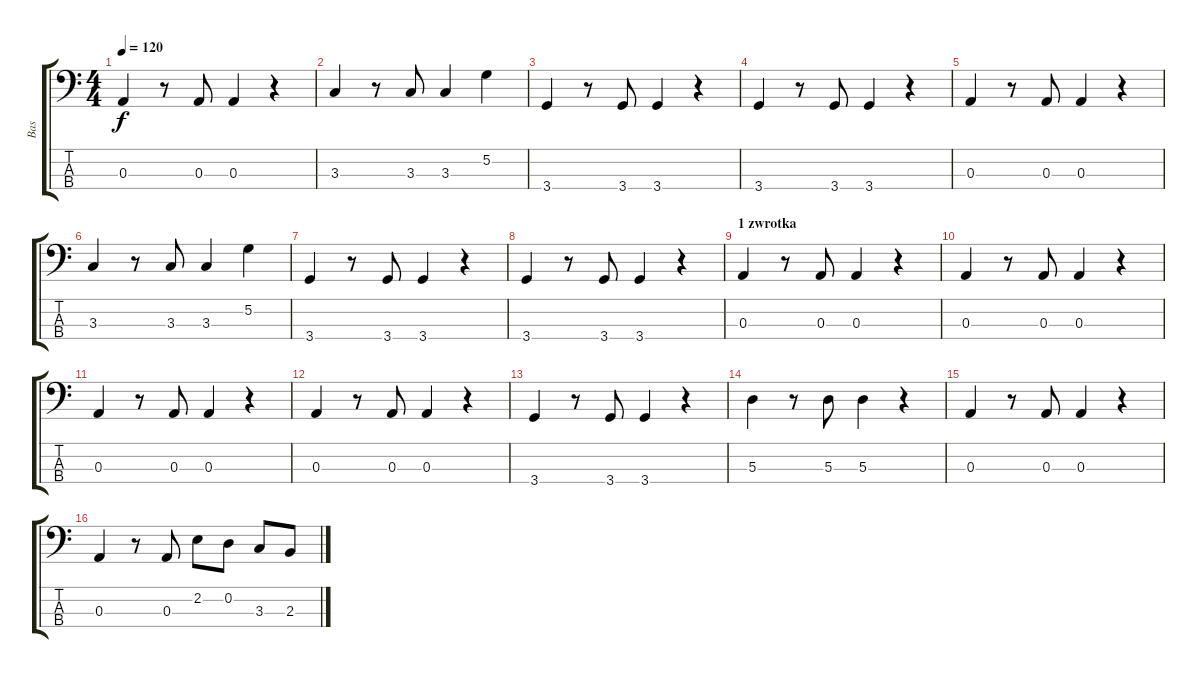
\track ("Bas" "Bas") {instrument electricbassfinger}
\staff {score tabs}
\tuning (G2 D2 A1 E1) {hide}
\ts (4 4)
\tempo 120
\clef f4
\ks c
0.3.4{dy f} r.8 0.3.8 0.3.4 r.4 |
3.3.4 r.8 3.3.8 3.3.4 5.2.4 |
3.4.4 r.8 3.4.8 3.4.4 r.4 |
3.4.4 r.8 3.4.8 3.4.4 r.4 |
0.3.4 r.8 0.3.8 0.3.4 r.4 |
3.3.4 r.8 3.3.8 3.3.4 5.2.4 |
3.4.4 r.8 3.4.8 3.4.4 r.4 |
3.4.4 r.8 3.4.8 3.4.4 r.4 |
\section ("" "1 zwrotka")
0.3.4 r.8 0.3.8 0.3.4 r.4 |
0.3.4 r.8 0.3.8 0.3.4 r.4 |
0.3.4 r.8 0.3.8 0.3.4 r.4 |
0.3.4 r.8 0.3.8 0.3.4 r.4 |
3.4.4 r.8 3.4.8 3.4.4 r.4 |
5.3.4 r.8 5.3.8 5.3.4 r.4 |
0.3.4 r.8 0.3.8 0.3.4 r.4 |
0.3.4 r.8 0.3.8 2.2.8 0.2.8 3.3.8 2.3.8
